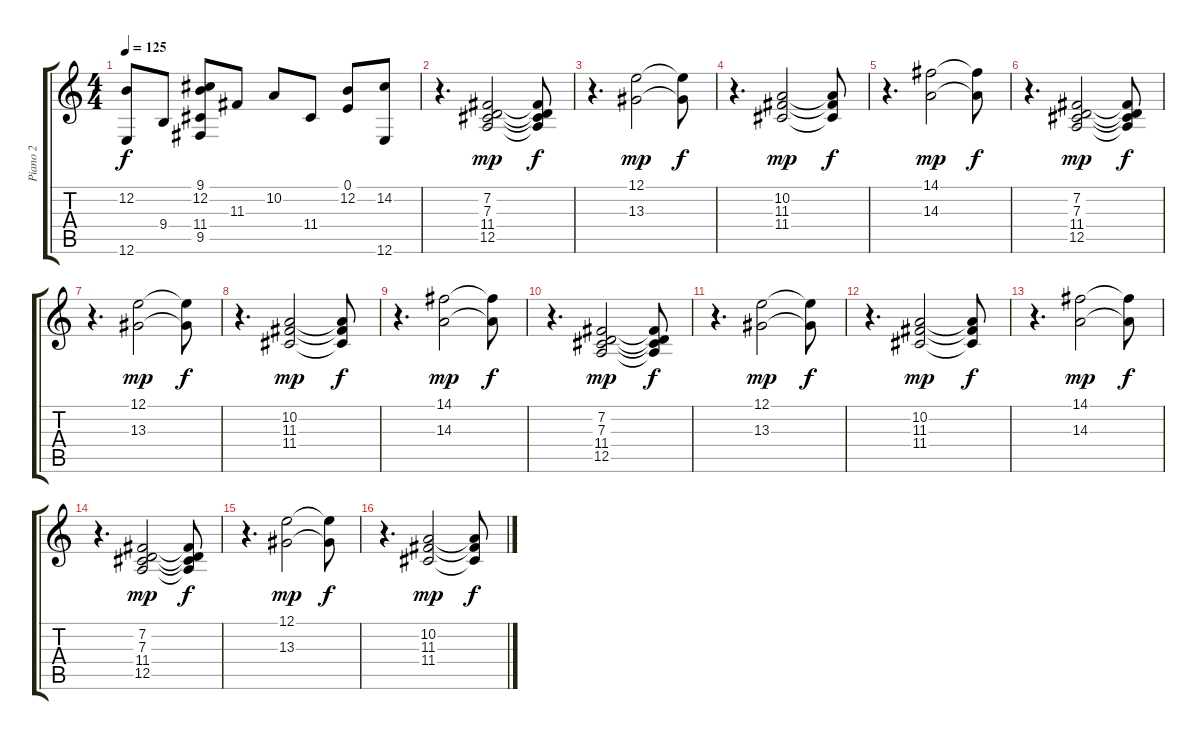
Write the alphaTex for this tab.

\track ("Piano 2" "Piano 2") {instrument pad1newage}
\staff {score tabs}
\tuning (E4 B3 G3 D3 A2 E2) {hide}
\ts (4 4)
\tempo 125
\clef g2
\ks c
(12.2 12.6).8{dy f} 9.4.8 (9.1 12.2 11.4 9.5).8 11.3.8 10.2.8 11.4.8 (0.1 12.2).8 (14.2 12.6).8 |
r.4{d} (7.2 7.3 11.4 12.5).2{dy mp instrument pad1newage} (7.2{t} 7.3{t} 11.4{t} 12.5{t}).8{dy f} |
r.4{d} (12.1 13.3).2{dy mp} (12.1{t} 13.3{t}).8{dy f} |
r.4{d} (10.2 11.3 11.4).2{dy mp} (10.2{t} 11.3{t} 11.4{t}).8{dy f} |
r.4{d} (14.1 14.3).2{dy mp} (14.1{t} 14.3{t}).8{dy f} |
r.4{d} (7.2 7.3 11.4 12.5).2{dy mp} (7.2{t} 7.3{t} 11.4{t} 12.5{t}).8{dy f} |
r.4{d} (12.1 13.3).2{dy mp} (12.1{t} 13.3{t}).8{dy f} |
r.4{d} (10.2 11.3 11.4).2{dy mp} (10.2{t} 11.3{t} 11.4{t}).8{dy f} |
r.4{d} (14.1 14.3).2{dy mp} (14.1{t} 14.3{t}).8{dy f} |
r.4{d} (7.2 7.3 11.4 12.5).2{dy mp} (7.2{t} 7.3{t} 11.4{t} 12.5{t}).8{dy f} |
r.4{d} (12.1 13.3).2{dy mp} (12.1{t} 13.3{t}).8{dy f} |
r.4{d} (10.2 11.3 11.4).2{dy mp} (10.2{t} 11.3{t} 11.4{t}).8{dy f} |
r.4{d} (14.1 14.3).2{dy mp} (14.1{t} 14.3{t}).8{dy f} |
r.4{d} (7.2 7.3 11.4 12.5).2{dy mp} (7.2{t} 7.3{t} 11.4{t} 12.5{t}).8{dy f} |
r.4{d} (12.1 13.3).2{dy mp} (12.1{t} 13.3{t}).8{dy f} |
r.4{d} (10.2 11.3 11.4).2{dy mp} (10.2{t} 11.3{t} 11.4{t}).8{dy f}
